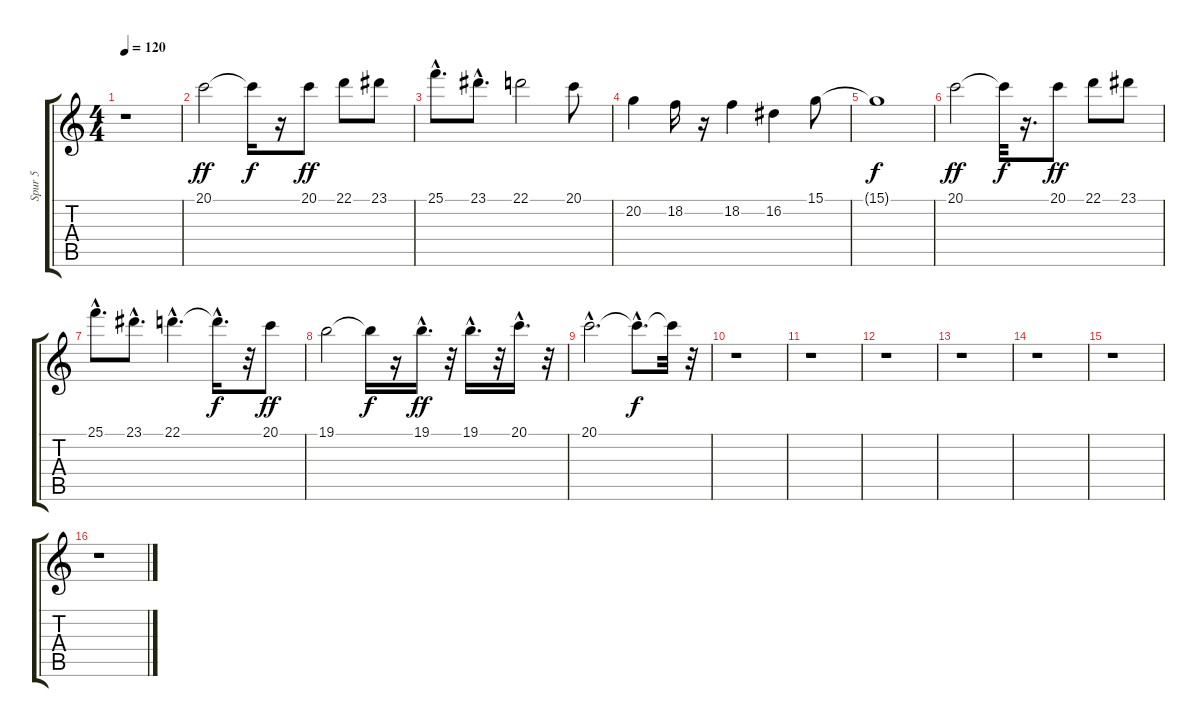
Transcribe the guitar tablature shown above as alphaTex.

\track ("Spur 5" "Spur 5") {instrument fx5brightness}
\staff {score tabs}
\tuning (E4 B3 G3 D3 A2 E2) {hide}
\ts (4 4)
\tempo 120
\clef g2
\ks c
r.1{dy ff instrument fx5brightness} |
20.1.2 20.1{t}.16{dy f} r.16 20.1.8{dy ff} 22.1.8 23.1.8 |
25.1{hac}.8{d} 23.1{hac}.8{d} 22.1.2 20.1.8 |
20.2.4 18.2.16 r.16 18.2.4 16.2.4 15.1.8 |
15.1{t}.1{dy f} |
20.1.2{dy ff} 20.1{t}.32{dy f} r.16{d} 20.1.8{dy ff} 22.1.8 23.1.8 |
25.1{hac}.8{d} 23.1{hac}.8{d} 22.1{hac}.4{d} 22.1{hac t}.16{d dy f} r.32 20.1.8{dy ff} |
19.1.2 19.1{t}.16{dy f} r.16 19.1{hac}.16{d dy ff} r.32 19.1{hac}.16{d} r.32 20.1{hac}.16{d} r.32 |
20.1{hac}.2{d} 20.1{hac t}.8{d dy f} 20.1{t}.32 r.32 |
r.1 |
r.1 |
r.1 |
r.1 |
r.1 |
r.1 |
r.1
